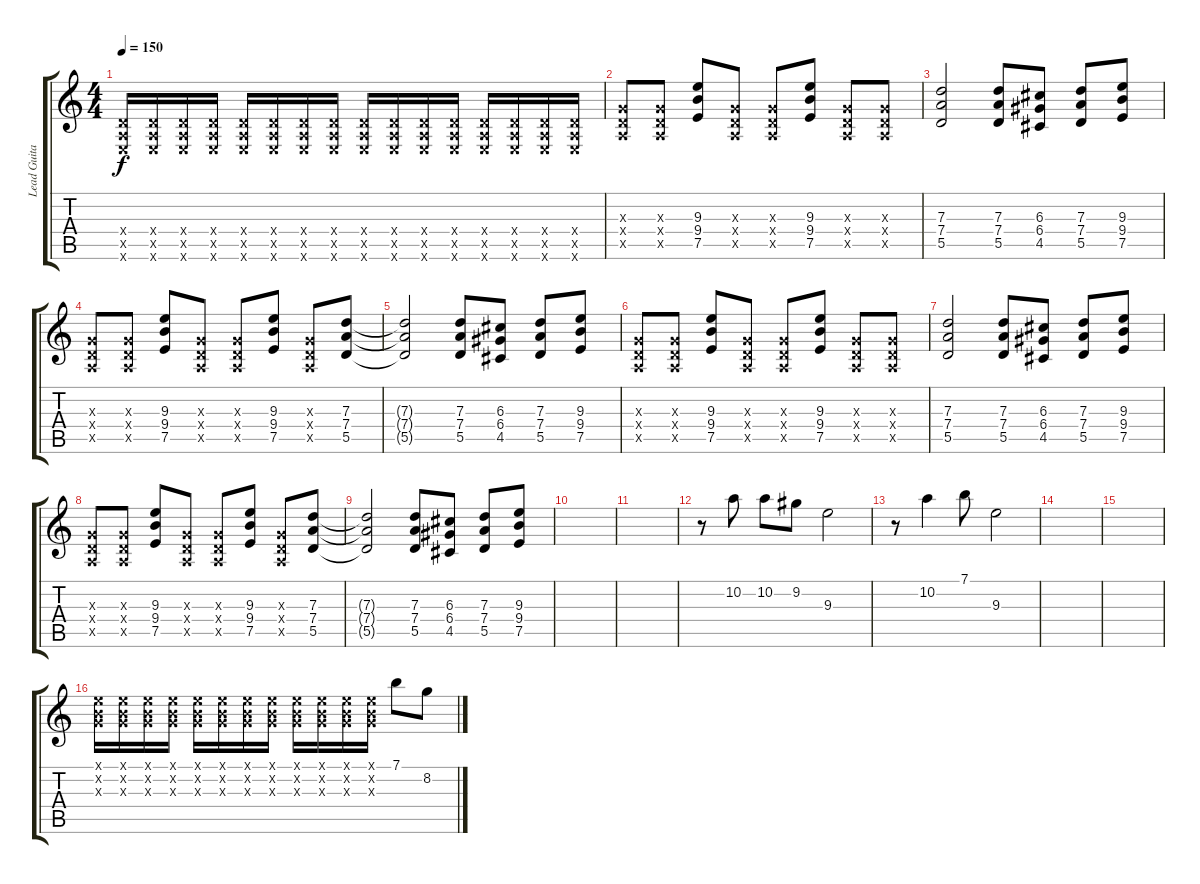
\track ("Lead Guitar" "Lead Guita") {instrument overdrivenguitar}
\staff {score tabs}
\tuning (E4 B3 G3 D3 A2 E2) {hide}
\ts (4 4)
\tempo 150
\clef g2
\ks c
(0.4{x} 0.5{x} 0.6{x}).16{dy f instrument overdrivenguitar} (0.4{x} 0.5{x} 0.6{x}).16 (0.4{x} 0.5{x} 0.6{x}).16 (0.4{x} 0.5{x} 0.6{x}).16 (0.4{x} 0.5{x} 0.6{x}).16 (0.4{x} 0.5{x} 0.6{x}).16 (0.4{x} 0.5{x} 0.6{x}).16 (0.4{x} 0.5{x} 0.6{x}).16 (0.4{x} 0.5{x} 0.6{x}).16 (0.4{x} 0.5{x} 0.6{x}).16 (0.4{x} 0.5{x} 0.6{x}).16 (0.4{x} 0.5{x} 0.6{x}).16 (0.4{x} 0.5{x} 0.6{x}).16 (0.4{x} 0.5{x} 0.6{x}).16 (0.4{x} 0.5{x} 0.6{x}).16 (0.4{x} 0.5{x} 0.6{x}).16 |
(0.3{x} 0.4{x} 0.5{x}).8 (0.3{x} 0.4{x} 0.5{x}).8 (9.3 9.4 7.5).8 (0.3{x} 0.4{x} 0.5{x}).8 (0.3{x} 0.4{x} 0.5{x}).8 (9.3 9.4 7.5).8 (0.3{x} 0.4{x} 0.5{x}).8 (0.3{x} 0.4{x} 0.5{x}).8 |
(7.3 7.4 5.5).2 (7.3 7.4 5.5).8 (6.3 6.4 4.5).8 (7.3 7.4 5.5).8 (9.3 9.4 7.5).8 |
(0.3{x} 0.4{x} 0.5{x}).8 (0.3{x} 0.4{x} 0.5{x}).8 (9.3 9.4 7.5).8 (0.3{x} 0.4{x} 0.5{x}).8 (0.3{x} 0.4{x} 0.5{x}).8 (9.3 9.4 7.5).8 (0.3{x} 0.4{x} 0.5{x}).8 (7.3 7.4 5.5).8 |
(7.3{t} 7.4{t} 5.5{t}).2 (7.3 7.4 5.5).8 (6.3 6.4 4.5).8 (7.3 7.4 5.5).8 (9.3 9.4 7.5).8 |
(0.3{x} 0.4{x} 0.5{x}).8 (0.3{x} 0.4{x} 0.5{x}).8 (9.3 9.4 7.5).8 (0.3{x} 0.4{x} 0.5{x}).8 (0.3{x} 0.4{x} 0.5{x}).8 (9.3 9.4 7.5).8 (0.3{x} 0.4{x} 0.5{x}).8 (0.3{x} 0.4{x} 0.5{x}).8 |
(7.3 7.4 5.5).2 (7.3 7.4 5.5).8 (6.3 6.4 4.5).8 (7.3 7.4 5.5).8 (9.3 9.4 7.5).8 |
(0.3{x} 0.4{x} 0.5{x}).8 (0.3{x} 0.4{x} 0.5{x}).8 (9.3 9.4 7.5).8 (0.3{x} 0.4{x} 0.5{x}).8 (0.3{x} 0.4{x} 0.5{x}).8 (9.3 9.4 7.5).8 (0.3{x} 0.4{x} 0.5{x}).8 (7.3 7.4 5.5).8 |
(7.3{t} 7.4{t} 5.5{t}).2 (7.3 7.4 5.5).8 (6.3 6.4 4.5).8 (7.3 7.4 5.5).8 (9.3 9.4 7.5).8 |
|
|
r.8 10.2.8 10.2.8 9.2.8 9.3.2 |
r.8 10.2.4 7.1.8 9.3.2 |
|
|
(0.1{x} 0.2{x} 0.3{x}).16 (0.1{x} 0.2{x} 0.3{x}).16 (0.1{x} 0.2{x} 0.3{x}).16 (0.1{x} 0.2{x} 0.3{x}).16 (0.1{x} 0.2{x} 0.3{x}).16 (0.1{x} 0.2{x} 0.3{x}).16 (0.1{x} 0.2{x} 0.3{x}).16 (0.1{x} 0.2{x} 0.3{x}).16 (0.1{x} 0.2{x} 0.3{x}).16 (0.1{x} 0.2{x} 0.3{x}).16 (0.1{x} 0.2{x} 0.3{x}).16 (0.1{x} 0.2{x} 0.3{x}).16 7.1.8 8.2.8
